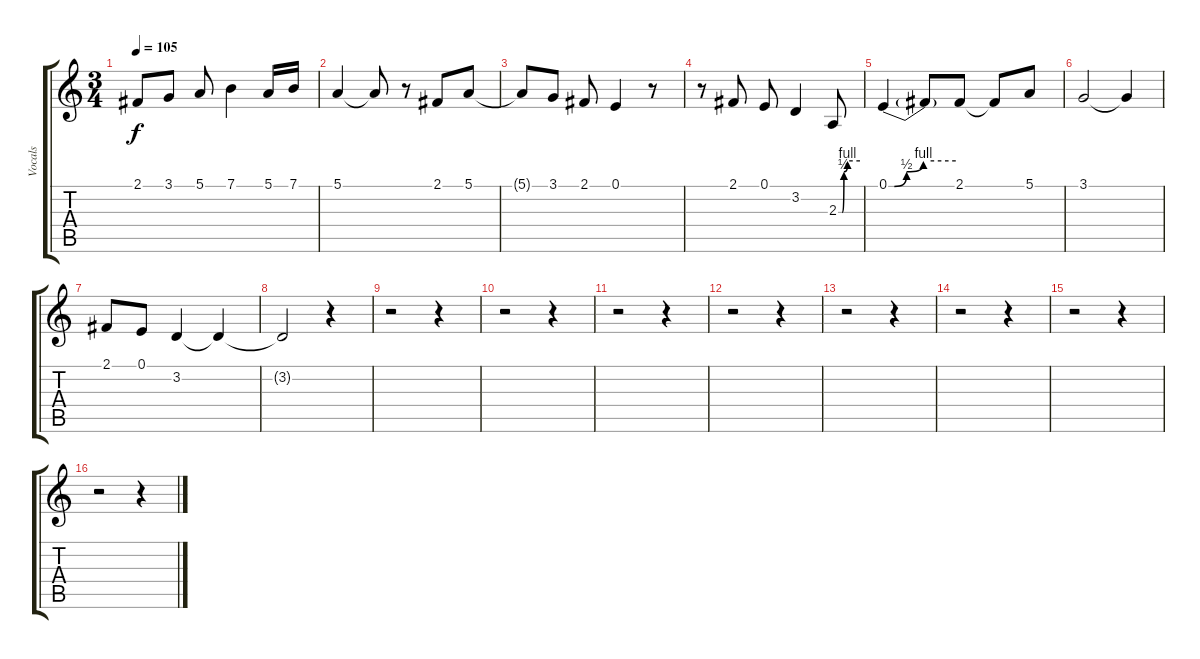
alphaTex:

\track ("Vocals" "Vocals") {instrument flute}
\staff {score tabs}
\tuning (E4 B3 G3 D3 A2 E2) {hide}
\ts (3 4)
\tempo 105
\clef g2
\ks c
2.1.8{dy f} 3.1.8 5.1.8 7.1.4 5.1.16 7.1.16 |
5.1.4 5.1{t}.8 r.8 2.1.8 5.1.8 |
5.1{t}.8 3.1.8 2.1.8 0.1.4 r.8 |
r.8 2.1.8 0.1.8 3.2.4 2.3{be (custom 0 0 10 0 15 2 25 4 60 4)}.8 |
0.1{be (custom 0 0 5 0 16 2 31 4 60 4)}.4 0.1{t}.8 2.1.8 2.1{t}.8 5.1.8 |
3.1.2 3.1{t}.4 |
2.1.8 0.1.8 3.2.4 3.2{t}.4 |
3.2{t}.2 r.4 |
r.2 r.4 |
r.2 r.4 |
r.2 r.4 |
r.2 r.4 |
r.2 r.4 |
r.2 r.4 |
r.2 r.4 |
r.2 r.4
